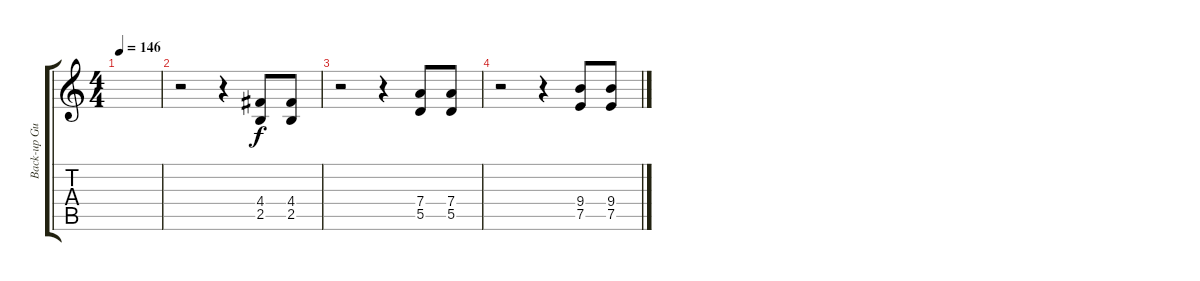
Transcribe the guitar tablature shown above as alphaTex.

\track ("Back-up Guitar" "Back-up Gu") {instrument overdrivenguitar}
\staff {score tabs}
\tuning (E4 B3 G3 D3 A2 E2) {hide}
\ts (4 4)
\tempo 146
\clef g2
\ks c
|
r.2 r.4 (4.4 2.5).8 (4.4 2.5).8 |
r.2 r.4 (7.4 5.5).8 (7.4 5.5).8 |
r.2 r.4 (9.4 7.5).8 (9.4 7.5).8
